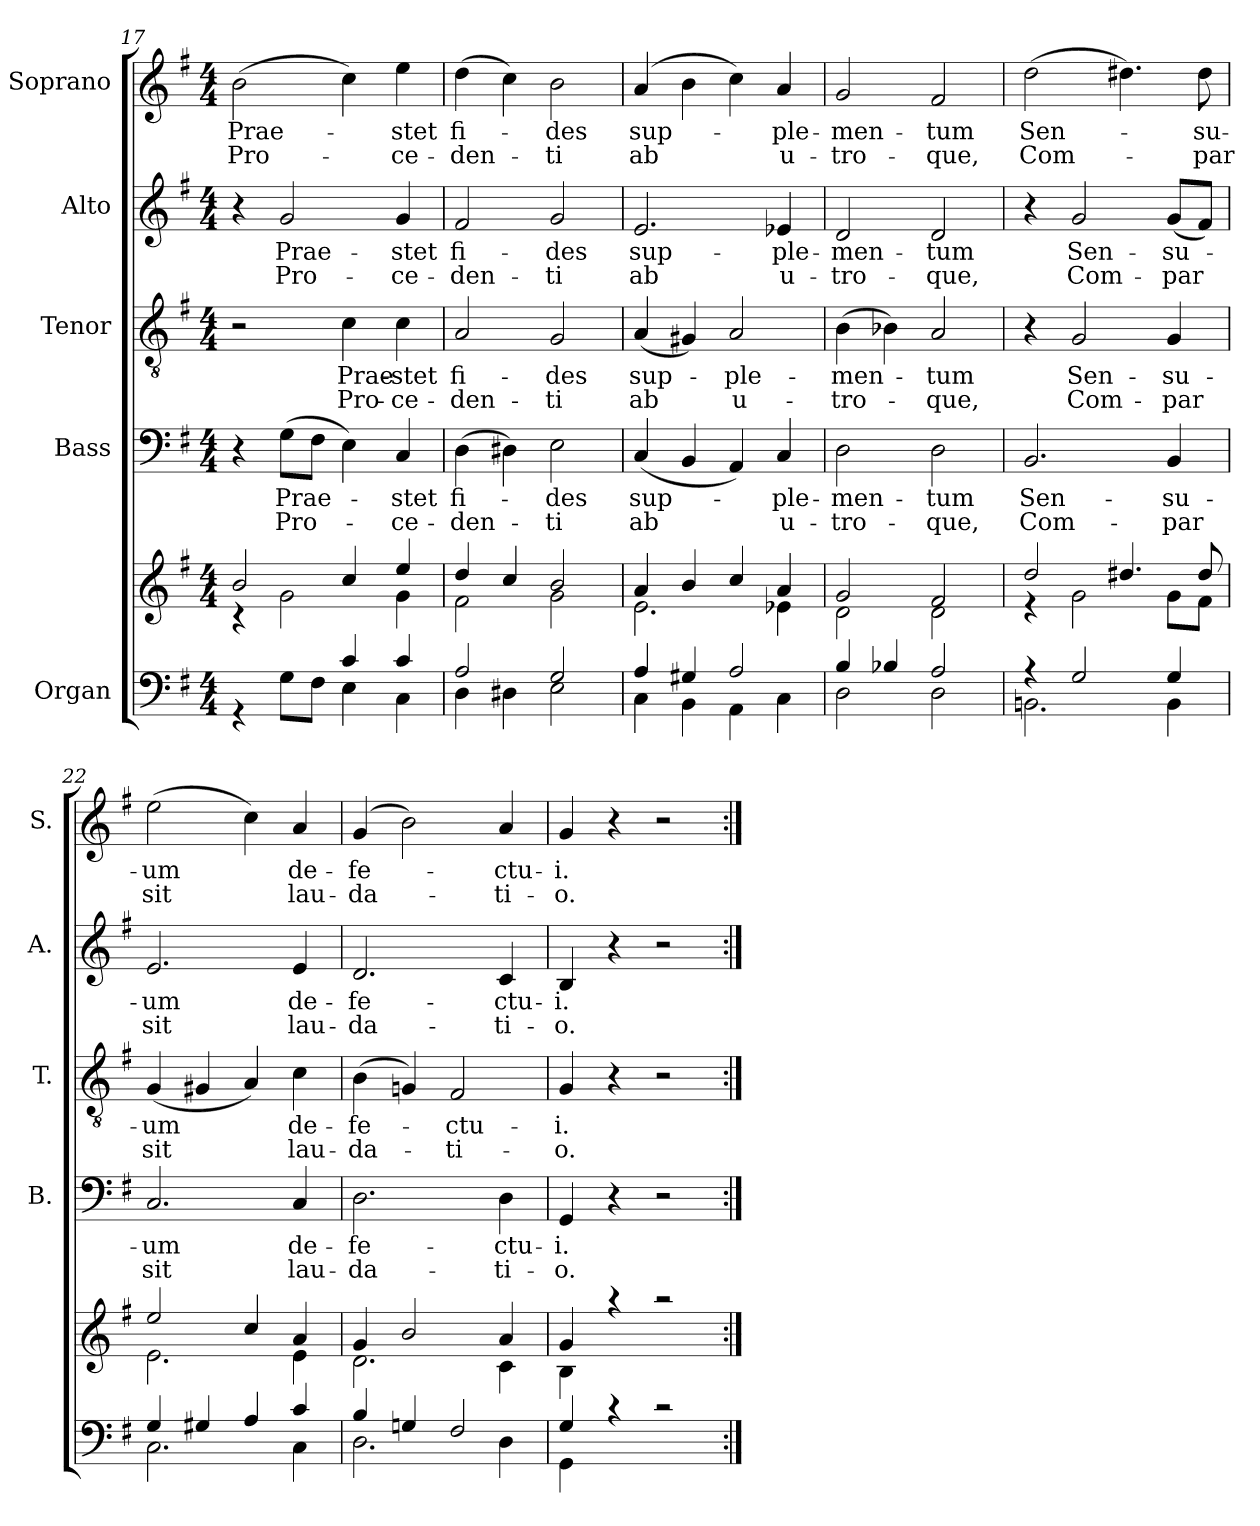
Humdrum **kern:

**kern	**kern	**kern	**text	**text	**kern	**text	**text	**kern	**text	**text	**kern	**text	**text
*part5	*part5	*part4	*part4	*part4	*part3	*part3	*part3	*part2	*part2	*part2	*part1	*part1	*part1
*staff6	*staff5	*staff4	*staff4	*staff4	*staff3	*staff3	*staff3	*staff2	*staff2	*staff2	*staff1	*staff1	*staff1
*I"Organ	*	*I"Bass	*	*	*I"Tenor	*	*	*I"Alto	*	*	*I"Soprano	*	*
*	*	*I'B.	*	*	*I'T.	*	*	*I'A.	*	*	*I'S.	*	*
*clefF4	*clefG2	*clefF4	*	*	*clefGv2	*	*	*clefG2	*	*	*clefG2	*	*
*k[f#]	*k[f#]	*k[f#]	*	*	*k[f#]	*	*	*k[f#]	*	*	*k[f#]	*	*
*G:	*G:	*G:	*	*	*G:	*	*	*G:	*	*	*G:	*	*
*M4/4	*M4/4	*M4/4	*	*	*M4/4	*	*	*M4/4	*	*	*M4/4	*	*
=17	=17	=17	=17	=17	=17	=17	=17	=17	=17	=17	=17	=17	=17
*^	*^	*	*	*	*	*	*	*	*	*	*	*	*
!	!	!	!	!	!	!	!	!	!	!	!	!	!	!LO:LY:b	!LO:LY:b
4rGG	2ryy	2b/	4rc	4r	.	.	2r	.	.	4r	.	.	(>2b\	Prae-	Pro-
!	!	!	!	!	!LO:LY:b	!LO:LY:b	!	!	!	!	!LO:LY:b	!LO:LY:b	!	!	!
8G\L	.	.	2g\	(>8G\L	Prae-	Pro-	.	.	.	2g/	Prae-	Pro-	.	.	.
8F#\J	.	.	.	8F#\J	.	.	.	.	.	.	.	.	.	.	.
!	!	!	!	!	!	!	!	!LO:LY:b	!LO:LY:b	!	!	!	!	!	!
4c/	4E\	4cc/	.	4E\)	.	.	4c\	Prae-	Pro-	.	.	.	4cc\)	.	.
!	!	!	!	!	!LO:LY:b	!LO:LY:b	!	!LO:LY:b	!LO:LY:b	!	!LO:LY:b	!LO:LY:b	!	!LO:LY:b	!LO:LY:b
4C\	4c/	4ee/	4g\	4C/	-stet	-ce-	4c\	-stet	-ce-	4g/	-stet	-ce-	4ee\	-stet	-ce-
=18	=18	=18	=18	=18	=18	=18	=18	=18	=18	=18	=18	=18	=18	=18	=18
!	!	!	!	!	!LO:LY:b	!LO:LY:b	!	!LO:LY:b	!LO:LY:b	!	!LO:LY:b	!LO:LY:b	!	!LO:LY:b	!LO:LY:b
2A/	4D\	4dd/	2f#\	(>4D\	fi-	-den-	2A/	fi-	-den-	2f#/	fi-	-den-	(>4dd\	fi-	-den-
.	4D#X\	4cc/	.	4D#X\)	.	.	.	.	.	.	.	.	4cc\)	.	.
!	!	!	!	!	!LO:LY:b	!LO:LY:b	!	!LO:LY:b	!LO:LY:b	!	!LO:LY:b	!LO:LY:b	!	!LO:LY:b	!LO:LY:b
2G/	2E\	2b/	2g\	2E\	-des	-ti	2G/	-des	-ti	2g/	-des	-ti	2b\	-des	-ti
=19	=19	=19	=19	=19	=19	=19	=19	=19	=19	=19	=19	=19	=19	=19	=19
!	!	!	!	!	!LO:LY:b	!LO:LY:b	!	!LO:LY:b	!LO:LY:b	!	!LO:LY:b	!LO:LY:b	!	!LO:LY:b	!LO:LY:b
4A/	4C\	4a/	2.e\	(<4C/	sup-	ab	(<4A/	sup-	ab	2.e/	sup-	ab	(4a/	sup-	ab
4G#X/	4BB\	4b/	.	4BB/	.	.	4G#X/)	.	.	.	.	.	4b\	.	.
!	!	!	!	!	!	!	!	!LO:LY:b	!LO:LY:b	!	!	!	!	!	!
2A/	4AA\	4cc/	.	4AA/)	.	.	2A/	-ple-	u-	.	.	.	4cc\)	.	.
!	!	!	!	!	!LO:LY:b	!LO:LY:b	!	!	!	!	!LO:LY:b	!LO:LY:b	!	!LO:LY:b	!LO:LY:b
.	4C\	4a/	4e-X\	4C/	-ple-	u-	.	.	.	4e-X/	-ple-	u-	4a/	-ple-	u-
!!LO:PB:g=z
=20	=20	=20	=20	=20	=20	=20	=20	=20	=20	=20	=20	=20	=20	=20	=20
!	!	!	!	!	!LO:LY:b	!LO:LY:b	!	!LO:LY:b	!LO:LY:b	!	!LO:LY:b	!LO:LY:b	!	!LO:LY:b	!LO:LY:b
4B/	2D\	2g/	2d\	2D\	-men-	-tro-	(>4B\	-men-	-tro-	2d/	-men-	-tro-	2g/	-men-	-tro-
4B-X/	.	.	.	.	.	.	4B-X\)	.	.	.	.	.	.	.	.
!	!	!	!	!	!LO:LY:b	!LO:LY:b	!	!LO:LY:b	!LO:LY:b	!	!LO:LY:b	!LO:LY:b	!	!LO:LY:b	!LO:LY:b
2A/	2D\	2f#/	2d\	2D\	-tum	-que,	2A/	-tum	-que,	2d/	-tum	-que,	2f#/	-tum	-que,
=21	=21	=21	=21	=21	=21	=21	=21	=21	=21	=21	=21	=21	=21	=21	=21
!	!	!	!	!	!LO:LY:b	!LO:LY:b	!	!	!	!	!	!	!	!LO:LY:b	!LO:LY:b
2.BBn\	4rA	2dd/	4re	2.BB/	Sen-	Com-	4r	.	.	4r	.	.	(>2dd\	Sen-	Com-
!	!	!	!	!	!	!	!	!LO:LY:b	!LO:LY:b	!	!LO:LY:b	!LO:LY:b	!	!	!
.	2G/	.	2g\	.	.	.	2G/	Sen-	Com-	2g/	Sen-	Com-	.	.	.
.	.	4.dd#X/	.	.	.	.	.	.	.	.	.	.	4.dd#X\)	.	.
!	!	!	!	!	!LO:LY:b	!LO:LY:b	!	!LO:LY:b	!LO:LY:b	!	!LO:LY:b	!LO:LY:b	!	!	!
4BB\	4G/	.	8g\L	4BB/	-su-	-par	4G/	-su-	-par	(<8g/L	-su-	-par	.	.	.
!	!	!	!	!	!	!	!	!	!	!	!	!	!	!LO:LY:b	!LO:LY:b
.	.	8dd#/	8f#\J	.	.	.	.	.	.	8f#/J)	.	.	8dd#\	-su-	-par
=22	=22	=22	=22	=22	=22	=22	=22	=22	=22	=22	=22	=22	=22	=22	=22
!	!	!	!	!	!LO:LY:b	!LO:LY:b	!	!LO:LY:b	!LO:LY:b	!	!LO:LY:b	!LO:LY:b	!	!LO:LY:b	!LO:LY:b
4G/	2.C\	2ee/	2.e\	2.C/	-um	sit	(<4G/	-um	sit	2.e/	-um	sit	(>2ee\	-um	sit
4G#X/	.	.	.	.	.	.	4G#X/	.	.	.	.	.	.	.	.
4A/	.	4cc/	.	.	.	.	4A/)	.	.	.	.	.	4cc\)	.	.
!	!	!	!	!	!LO:LY:b	!LO:LY:b	!	!LO:LY:b	!LO:LY:b	!	!LO:LY:b	!LO:LY:b	!	!LO:LY:b	!LO:LY:b
4c/	4C\	4a/	4e\	4C/	de-	lau-	4c\	de-	lau-	4e/	de-	lau-	4a/	de-	lau-
=23	=23	=23	=23	=23	=23	=23	=23	=23	=23	=23	=23	=23	=23	=23	=23
!	!	!	!	!	!LO:LY:b	!LO:LY:b	!	!LO:LY:b	!LO:LY:b	!	!LO:LY:b	!LO:LY:b	!	!LO:LY:b	!LO:LY:b
2.D\	4B/	2.d\	4g/	2.D\	-fe-	-da-	(>4B\	-fe-	-da-	2.d/	-fe-	-da-	(4g/	-fe-	-da-
.	4Gn/	.	2b/	.	.	.	4Gn/)	.	.	.	.	.	2b\)	.	.
!	!	!	!	!	!	!	!	!LO:LY:b	!LO:LY:b	!	!	!	!	!	!
.	2F#/	.	.	.	.	.	2F#/	-ctu-	-ti-	.	.	.	.	.	.
!	!	!	!	!	!LO:LY:b	!LO:LY:b	!	!	!	!	!LO:LY:b	!LO:LY:b	!	!LO:LY:b	!LO:LY:b
4D\	.	4c\	4a/	4D\	-ctu-	-ti-	.	.	.	4c/	-ctu-	-ti-	4a/	-ctu-	-ti-
=24	=24	=24	=24	=24	=24	=24	=24	=24	=24	=24	=24	=24	=24	=24	=24
!	!	!	!	!	!LO:LY:b	!LO:LY:b	!	!LO:LY:b	!LO:LY:b	!	!LO:LY:b	!LO:LY:b	!	!LO:LY:b	!LO:LY:b
4G/	4GG\	4g/	4B\	4GG/	-i.	-o.	4G/	-i.	-o.	4B/	-i.	-o.	4g/	-i.	-o.
4rc	2.ryy	4raa	2.ryy	4r	.	.	4r	.	.	4r	.	.	4r	.	.
2rc	.	2raa	.	2r	.	.	2r	.	.	2r	.	.	2r	.	.
*v	*v	*	*	*	*	*	*	*	*	*	*	*	*	*	*
*	*v	*v	*	*	*	*	*	*	*	*	*	*	*	*
=:|!	=:|!	=:|!	=:|!	=:|!	=:|!	=:|!	=:|!	=:|!	=:|!	=:|!	=:|!	=:|!	=:|!
*-	*-	*-	*-	*-	*-	*-	*-	*-	*-	*-	*-	*-	*-
